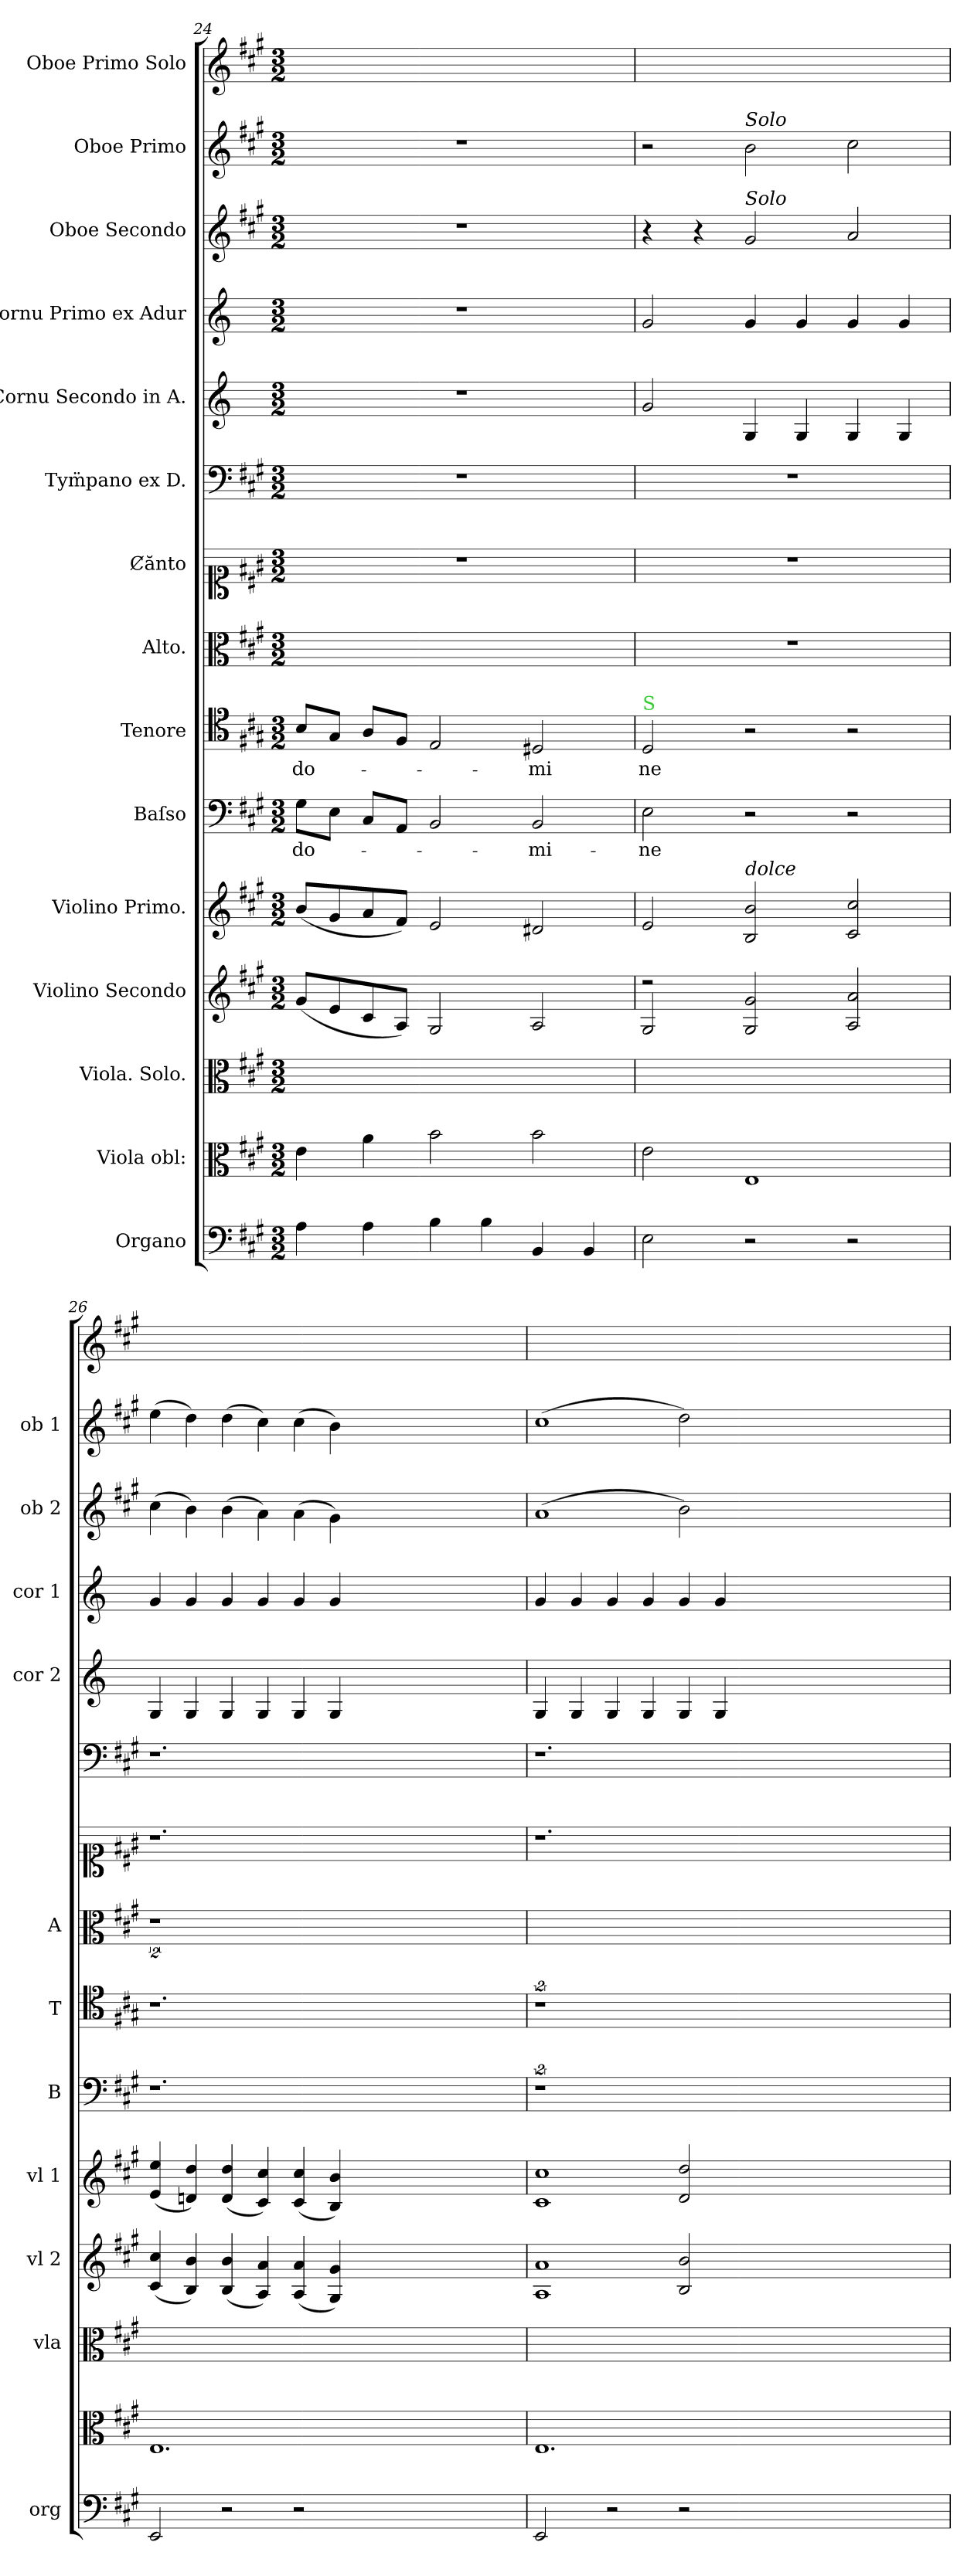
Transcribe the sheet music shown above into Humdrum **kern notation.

**kern	**kern	**kern	**kern	**dynam	**kern	**kern	**text	**kern	**text	**kern	**kern	**kern	**kern	**kern	**kern	**kern	**kern
*part15	*part14	*part13	*part12	*part12	*part11	*part10	*part10	*part9	*part9	*part8	*part7	*part6	*part5	*part4	*part3	*part2	*part1
*staff15	*staff14	*staff13	*staff12	*staff12	*staff11	*staff10	*staff10	*staff9	*staff9	*staff8	*staff7	*staff6	*staff5	*staff4	*staff3	*staff2	*staff1
*I"Organo	*I"Viola obl:	*I"Viola. Solo.	*I"Violino Secondo	*	*I"Violino Primo.	*I"Baſso	*	*I"Tenore	*	*I"Alto.	*I"Ȼănto	*I"Tym̈pano ex D.	*I"Cornu Secondo in A.	*I"Cornu Primo ex Adur	*I"Oboe Secondo	*I"Oboe Primo	*I"Oboe Primo Solo
*I'org	*	*I'vla	*I'vl 2	*	*I'vl 1	*I'B	*	*I'T	*	*I'A	*	*	*I'cor 2	*I'cor 1	*I'ob 2	*I'ob 1	*
*clefF4	*clefC3	*clefC3	*clefG2	*	*clefG2	*clefF4	*	*clefC4	*	*clefC3	*clefC1	*clefF4	*clefG2	*clefG2	*clefG2	*clefG2	*clefG2
*	*	*	*	*	*	*	*	*	*	*	*	*	*ITrd2c3	*ITrd2c3	*	*	*
*k[f#c#g#]	*k[f#c#g#]	*k[f#c#g#]	*k[f#c#g#]	*	*k[f#c#g#]	*k[f#c#g#]	*	*k[f#c#g#]	*	*k[f#c#g#]	*k[f#c#g#]	*k[f#c#g#]	*k[f#c#g#]	*k[f#c#g#]	*k[f#c#g#]	*k[f#c#g#]	*k[f#c#g#]
*A:	*A:	*A:	*A:	*	*A:	*A:	*	*A:	*	*A:	*A:	*A:	*A:	*A:	*A:	*A:	*A:
*M3/2	*M3/2	*M3/2	*M3/2	*	*M3/2	*M3/2	*	*M3/2	*	*M3/2	*M3/2	*M3/2	*M3/2	*M3/2	*M3/2	*M3/2	*M3/2
=24	=24	=24	=24	=24	=24	=24	=24	=24	=24	=24	=24	=24	=24	=24	=24	=24	=24
4A\	4e\	1.ryy	(8g#/L	.	(8b/L	8G#\L	do-	8B/L	do-	1.ryy	1.r	1.r	1.r	1.r	1.r	1.r	1.ryy
.	.	.	8e/	.	8g#/	8E\J	.	8G#/J	.	.	.	.	.	.	.	.	.
4A\	4a\	.	8c#/	.	8a/	8C#/L	.	8A/L	.	.	.	.	.	.	.	.	.
.	.	.	8A/J)	.	8f#/J)	8AA/J	.	8F#/J	.	.	.	.	.	.	.	.	.
4B\	2b\	.	2G#/	.	2e/	2BB/	.	2E/	.	.	.	.	.	.	.	.	.
4B\	.	.	.	.	.	.	.	.	.	.	.	.	.	.	.	.	.
4BB/	2b\	.	2A/	.	2d#X/	2BB/	-mi-	2D#X/	-mi	.	.	.	.	.	.	.	.
4BB/	.	.	.	.	.	.	.	.	.	.	.	.	.	.	.	.	.
=25	=25	=25	=25	=25	=25	=25	=25	=25	=25	=25	=25	=25	=25	=25	=25	=25	=25
*	*	*	*^	*	*	*	*	*	*	*	*	*	*	*	*	*	*
!	!	!	!	!	!	!	!	!	!LO:TX:a:color=limegreen:t=S	!	!	!	!	!	!	!	!	!
!	!	!	!	!	!LO:DY:a	!	!	!	!	!	!	!	!	!	!	!	!	!
2E\	2e\	1.ryy	2r	2G#/	for	2e/	2E\	-ne	2D/	-ne	1.r	1.r	1.r	2e/	2e/	4r	2r	1.ryy
.	.	.	.	.	.	.	.	.	.	.	.	.	.	.	.	4r	.	.
!	!	!	!	!	!	!	!	!	!	!	!	!	!	!	!	!	!LO:TX:a:i:t=Solo	!
!	!	!	!	!	!	!	!	!	!	!	!	!	!	!	!	!LO:TX:a:i:t=Solo	!	!
!	!	!	!	!	!	!LO:TX:a:i:t=dolce	!	!	!	!	!	!	!	!	!	!	!	!
2r	1E	.	2G#/ 2g#/	1rAyy	.	2B/ 2b/	2r	.	2r	.	.	.	.	4E/	4e/	2g#/	2b\	.
.	.	.	.	.	.	.	.	.	.	.	.	.	.	4E/	4e/	.	.	.
2r	.	.	2A/ 2a/	.	.	2c#/ 2cc#/	2r	.	2r	.	.	.	.	4E/	4e/	2a/	2cc#\	.
.	.	.	.	.	.	.	.	.	.	.	.	.	.	4E/	4e/	.	.	.
*	*	*	*v	*v	*	*	*	*	*	*	*	*	*	*	*	*	*	*
=26	=26	=26	=26	=26	=26	=26	=26	=26	=26	=26	=26	=26	=26	=26	=26	=26	=26
2EE/	1.E	1.ryy	(4c#/ 4cc#/	.	(4e/ 4ee/	1.r	.	1.r	.	2%9r	1.r	1.r	4E/	4e/	(4cc#\	(4ee\	1.ryy
.	.	.	4B/ 4b/)	.	4dn/ 4dd/)	.	.	.	.	.	.	.	4E/	4e/	4b\)	4dd\)	.
2r	.	.	(4B/ 4b/	.	(4d/ 4dd/	.	.	.	.	.	.	.	4E/	4e/	(4b\	(4dd\	.
.	.	.	4A/ 4a/)	.	4c#/ 4cc#/)	.	.	.	.	.	.	.	4E/	4e/	4a\)	4cc#\)	.
2r	.	.	(4A/ 4a/	.	(4c#/ 4cc#/	.	.	.	.	.	.	.	4E/	4e/	(4a\	(4cc#\	.
.	.	.	4G#/ 4g#/)	.	4B/ 4b/)	.	.	.	.	.	.	.	4E/	4e/	4g#\)	4b\)	.
0.ryy	0.ryy	0.ryy	0.ryy	.	0.ryy	0.ryy	.	0.ryy	.	.	0.ryy	0.ryy	0.ryy	0.ryy	0.ryy	0.ryy	0.ryy
=27	=27	=27	=27	=27	=27	=27	=27	=27	=27	=27	=27	=27	=27	=27	=27	=27	=27
2EE/	1.E	1.ryy	1A 1a	.	1c# 1cc#	2%9r	.	2%9r	.	00ryy	1.r	1.r	4E/	4e/	(1a	(1cc#	1.ryy
.	.	.	.	.	.	.	.	.	.	.	.	.	4E/	4e/	.	.	.
2r	.	.	.	.	.	.	.	.	.	.	.	.	4E/	4e/	.	.	.
.	.	.	.	.	.	.	.	.	.	.	.	.	4E/	4e/	.	.	.
2r	.	.	2B/ 2b/	.	2d/ 2dd/	.	.	.	.	.	.	.	4E/	4e/	2b\)	2dd\)	.
.	.	.	.	.	.	.	.	.	.	.	.	.	4E/	4e/	.	.	.
0.ryy	0.ryy	0.ryy	0.ryy	.	0.ryy	.	.	.	.	.	0.ryy	0.ryy	0.ryy	0.ryy	0.ryy	0.ryy	0.ryy
.	.	.	.	.	.	.	.	.	.	2ryy	.	.	.	.	.	.	.
=	=	=	=	=	=	=	=	=	=	=	=	=	=	=	=	=	=
*-	*-	*-	*-	*-	*-	*-	*-	*-	*-	*-	*-	*-	*-	*-	*-	*-	*-
